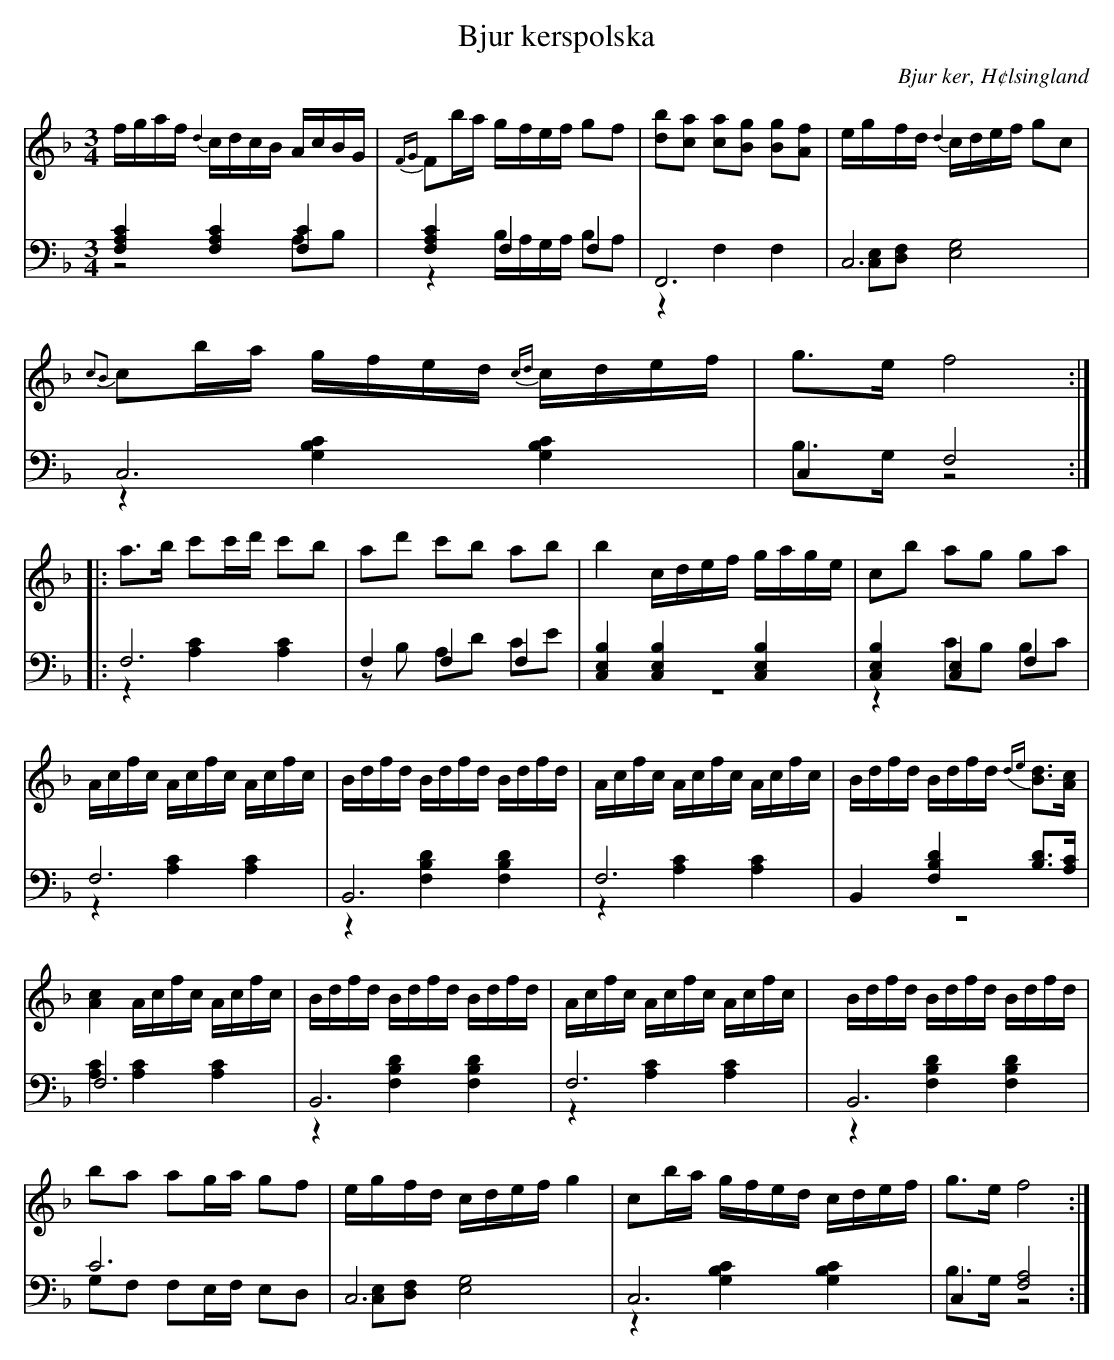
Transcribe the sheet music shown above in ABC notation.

X:1
T: Bjur kerspolska
O: Bjur ker, H¢lsingland
M: 3/4
L: 1/16
K: F
V:1
V:2
V:3 merge
V:1
fgaf {d2}cdcB AcBG|{FG}F2ba gfef g2f2|[d2b2][c2a2] [c2a2][B2g2] [B2g2][A2f2] |egfd {d2}cdef g2c2|
{c2B2}c2ba gfed {cd}cdef|g2>e2 f8:|
|:a2>b2 c'2c'd' c'2b2|a2d'2 c'2b2 a2b2|b4 cdef gage|c2b2 a2g2 g2a2|
Acfc Acfc Acfc|Bdfd Bdfd Bdfd|Acfc Acfc Acfc|Bdfd Bdfd {de}[B2d2]>[A2c2]|
[A4c4] Acfc Acfc|Bdfd Bdfd Bdfd|Acfc Acfc Acfc|Bdfd Bdfd Bdfd|
b2a2 a2ga g2f2|egfd cdef g4|c2ba gfed cdef|g2>e2 f8:|
V:2 clef=bass
[F,4A,4C4] [F,4A,4C4] [F,4C4]|[F,4A,4C4] F,4 F,4|F,,12|C,12|
C,12|C,4 F,8:|
|:F,12|F,4 F,4 F,4|[C,4E,4B,4] [C,4E,4B,4] [C,4E,4B,4]|[C,4E,4B,4] [C,4E,4] F,4|
F,12|B,,12|F,12|B,,4 [F,4B,4D4] [B,2D2]>[A,2C2]|
F,12|B,,12|F,12|B,,12|
C12|C,12|C,12|C,4 [F,8A,8]:|
V:3 clef=bass
z8 A,2B,2|z4 B,A,G,A, B,2A,2|z4 F,4 F,4|[C,2E,2][D,2F,2] [E,8G,8]|
z4 [G,4B,4C4] [G,4B,4C4]|B,2>G,2 z8:|
|:z4 [A,4C4] [A,4C4]|z2B,2 A,2D2 C2E2|z12|z4 C2B,2 B,2C2|
z4 [A,4C4] [A,4C4]|z4 [F,4B,4D4] [F,4B,4D4]|z4 [A,4C4] [A,4C4]|z12|
[A,4C4] [A,4C4] [A,4C4]|z4 [F,4B,4D4] [F,4B,4D4]|z4 [A,4C4] [A,4C4]|
|z4 [F,4B,4D4] [F,4B,4D4]|G,2F,2 F,2E,F, E,2D,2|[C,2E,2][D,2F,2] [E,8G,8]|z4 [G,4B,4C4] [G,4B,4C4]|B,2>G,2 z8:|
